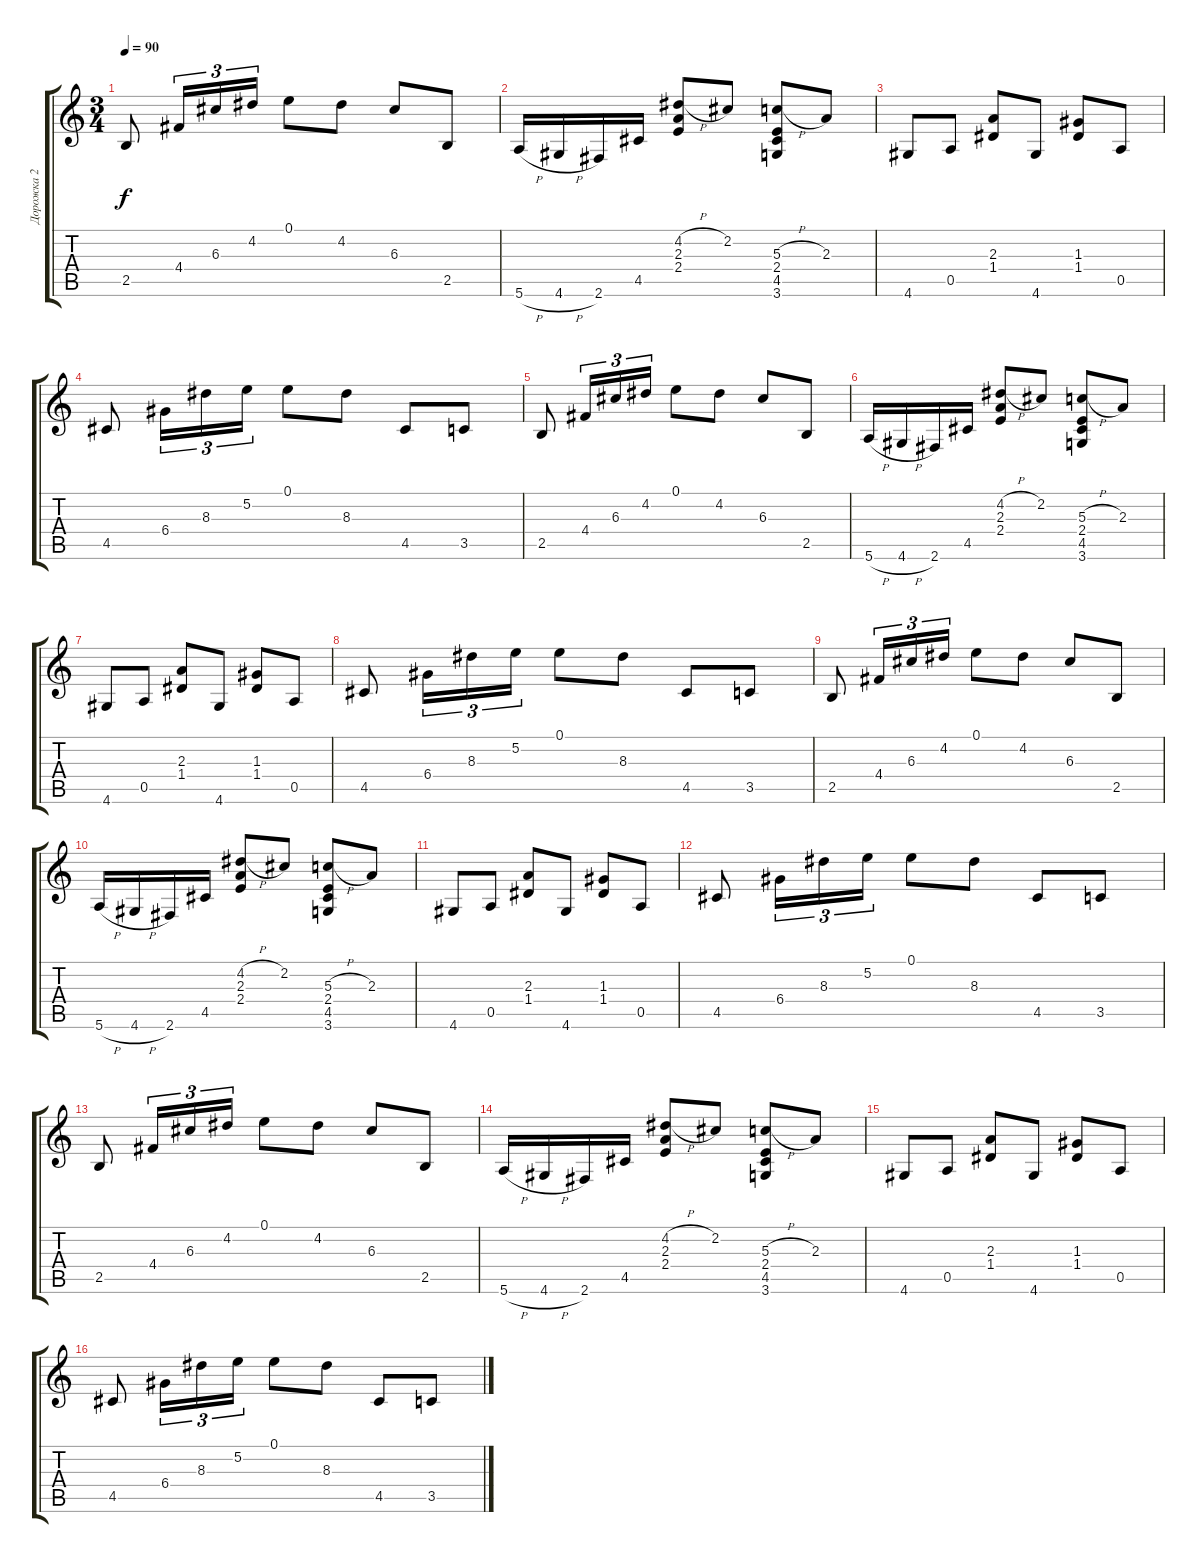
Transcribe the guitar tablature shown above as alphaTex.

\track ("Дорожка 2" "Дорожка 2") {instrument acousticguitarnylon}
\staff {score tabs}
\tuning (E4 B3 G3 D3 A2 E2) {hide}
\ts (3 4)
\tempo 90
\clef g2
\ks c
2.5.8{dy f} 4.4.16{tu (3 2)} 6.3.16{tu (3 2)} 4.2.16{tu (3 2)} 0.1.8 4.2.8 6.3.8 2.5.8 |
5.6{h}.16 4.6{h}.16 2.6.16 4.5.16 (4.2{h} 2.3 2.4).8 2.2.8 (5.3{h} 2.4 4.5 3.6).8 2.3.8 |
4.6.8 0.5.8 (2.3 1.4).8 4.6.8 (1.3 1.4).8 0.5.8 |
4.5.8 6.4.16{tu (3 2)} 8.3.16{tu (3 2)} 5.2.16{tu (3 2)} 0.1.8 8.3.8 4.5.8 3.5.8 |
2.5.8 4.4.16{tu (3 2)} 6.3.16{tu (3 2)} 4.2.16{tu (3 2)} 0.1.8 4.2.8 6.3.8 2.5.8 |
5.6{h}.16 4.6{h}.16 2.6.16 4.5.16 (4.2{h} 2.3 2.4).8 2.2.8 (5.3{h} 2.4 4.5 3.6).8 2.3.8 |
4.6.8 0.5.8 (2.3 1.4).8 4.6.8 (1.3 1.4).8 0.5.8 |
4.5.8 6.4.16{tu (3 2)} 8.3.16{tu (3 2)} 5.2.16{tu (3 2)} 0.1.8 8.3.8 4.5.8 3.5.8 |
2.5.8 4.4.16{tu (3 2)} 6.3.16{tu (3 2)} 4.2.16{tu (3 2)} 0.1.8 4.2.8 6.3.8 2.5.8 |
5.6{h}.16 4.6{h}.16 2.6.16 4.5.16 (4.2{h} 2.3 2.4).8 2.2.8 (5.3{h} 2.4 4.5 3.6).8 2.3.8 |
4.6.8 0.5.8 (2.3 1.4).8 4.6.8 (1.3 1.4).8 0.5.8 |
4.5.8 6.4.16{tu (3 2)} 8.3.16{tu (3 2)} 5.2.16{tu (3 2)} 0.1.8 8.3.8 4.5.8 3.5.8 |
2.5.8 4.4.16{tu (3 2)} 6.3.16{tu (3 2)} 4.2.16{tu (3 2)} 0.1.8 4.2.8 6.3.8 2.5.8 |
5.6{h}.16 4.6{h}.16 2.6.16 4.5.16 (4.2{h} 2.3 2.4).8 2.2.8 (5.3{h} 2.4 4.5 3.6).8 2.3.8 |
4.6.8 0.5.8 (2.3 1.4).8 4.6.8 (1.3 1.4).8 0.5.8 |
4.5.8 6.4.16{tu (3 2)} 8.3.16{tu (3 2)} 5.2.16{tu (3 2)} 0.1.8 8.3.8 4.5.8 3.5.8
